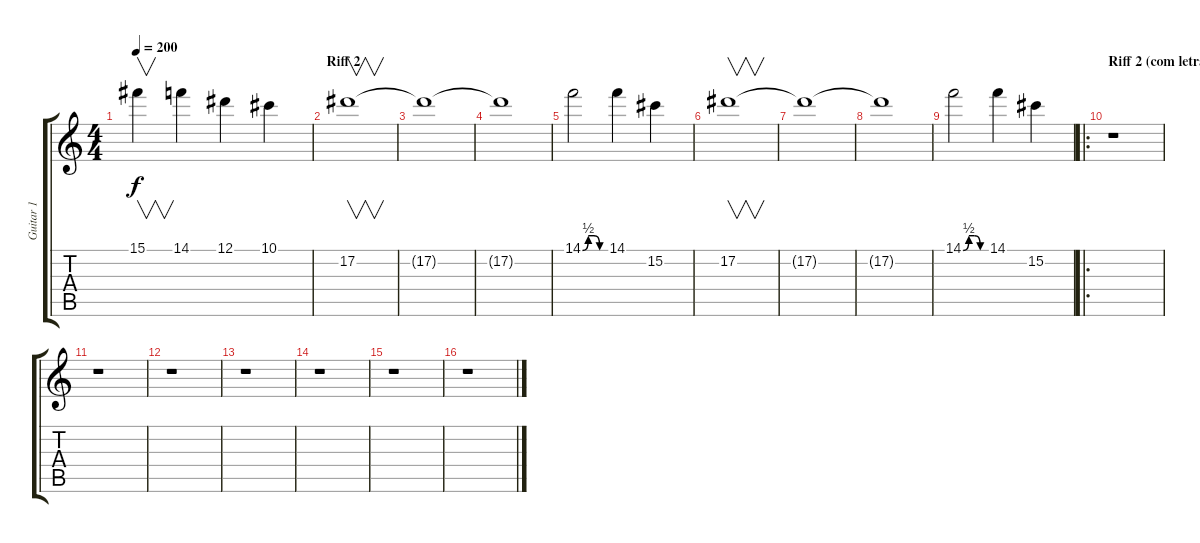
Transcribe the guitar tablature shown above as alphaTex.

\track ("Guitar 1" "Guitar 1") {instrument distortionguitar}
\staff {score tabs}
\tuning (Eb4 Bb3 Gb3 Db3 Ab2 Eb2) {hide}
\ts (4 4)
\tempo 200
\clef g2
\ks c
15.1.4{v dy f} 14.1.4 12.1.4 10.1.4 |
\section ("" "Riff 2")
17.2.1{v} |
17.2{t}.1 |
17.2{t}.1 |
14.1{be (custom 0 0 15 2 30 2 45 0 60 0)}.2 14.1.4 15.2.4 |
17.2.1{v} |
17.2{t}.1 |
17.2{t}.1 |
14.1{be (custom 0 0 15 2 30 2 45 0 60 0)}.2 14.1.4 15.2.4 |
\ro
\section ("" "Riff 2 (com letra)")
r.1 |
r.1 |
r.1 |
r.1 |
r.1 |
r.1 |
r.1
